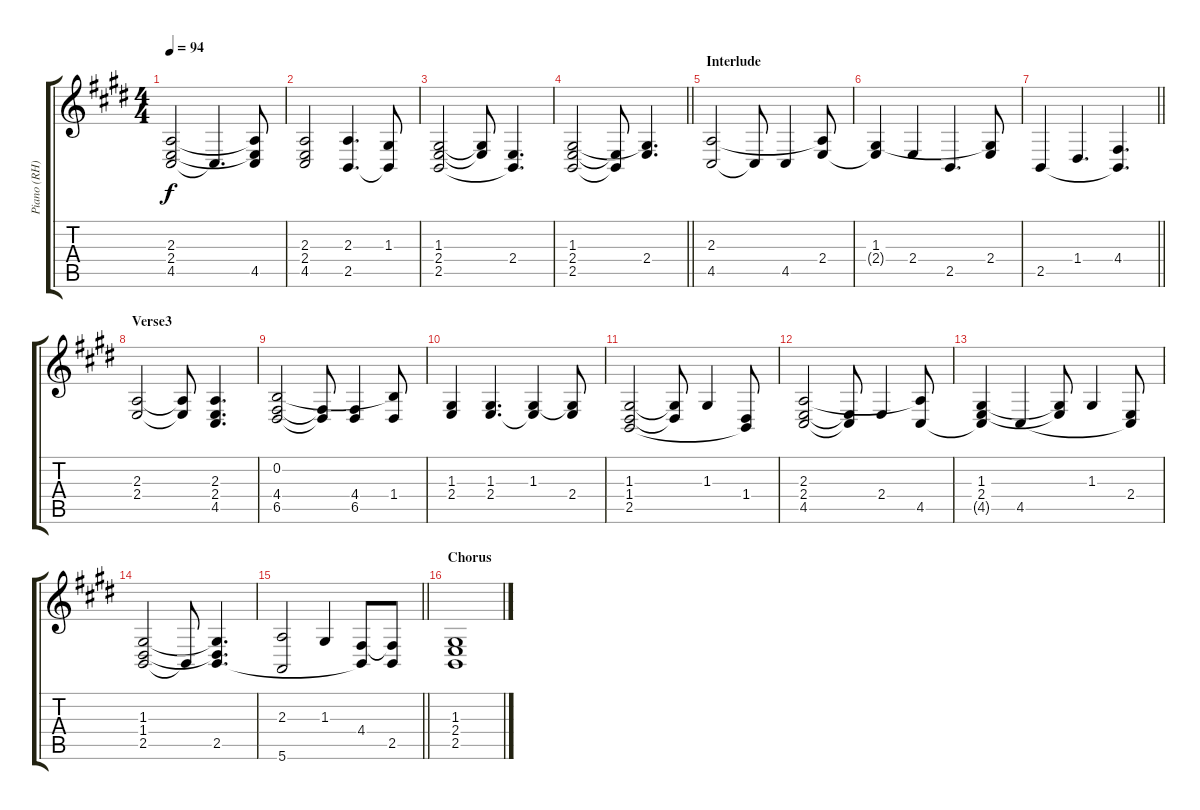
\track ("Piano (RH)" "Piano (RH)") {instrument acousticgrandpiano}
\staff {score tabs}
\tuning (E4 B3 G3 D3 A2 E2) {hide}
\ts (4 4)
\tempo 94
\clef g2
\ks e
(2.3 2.4 4.5).2{dy f} 4.5{t}.4{d} (2.3{t} 2.4{t} 4.5).8 |
(2.3 2.4 4.5).2 (2.3 2.5).4{d} (1.3 2.5{t}).8 |
(1.3 2.4 2.5).2 (1.3{t} 2.4{t}).8 (2.4 2.5{t}).4{d} |
\barLineRight lightlight
(1.3 2.4 2.5).2 (2.4{t} 2.5{t}).8 (1.3{t} 2.4).4{d} |
\section ("" "Interlude")
(2.3 4.5).2 4.5{t}.8 4.5.4 (2.3{t} 2.4).8 |
(1.3 2.4{t}).4 2.4.4 2.5.4{d} (1.3{t} 2.4).8 |
\barLineRight lightlight
2.5.4 1.4.4{d} (4.4 2.5{t}).4{d} |
\section ("" "Verse3")
(2.3 2.4).2 (2.3{t} 2.4{t}).8 (2.3 2.4 4.5).4{d} |
(0.2 4.4 6.5).2 (4.4{t} 6.5{t}).8 (4.4 6.5).4 (0.2{t} 1.4).8 |
(1.3 2.4).4 (1.3 2.4).4{d} (1.3 2.4{t}).4 (1.3{t} 2.4).8 |
(1.3 1.4 2.5).2 (1.3{t} 1.4{t}).8 1.3.4 (1.4 2.5{t}).8 |
(2.3 2.4 4.5).2 (2.4{t} 4.5{t}).8 2.4.4 (2.3{t} 4.5).8 |
(1.3 2.4 4.5{t}).4 4.5.4 (1.3{t} 2.4{t}).8 1.3.4 (2.4 4.5{t}).8 |
(1.3 1.4 2.5).2 2.5{t}.8 (1.3{t} 1.4{t} 2.5).4{d} |
\barLineRight lightlight
(2.3 5.6).2 1.3.4 (4.4 2.5{t}).8 (4.4{t} 2.5).8 |
\section ("" "Chorus")
(1.3 2.4 2.5).1
